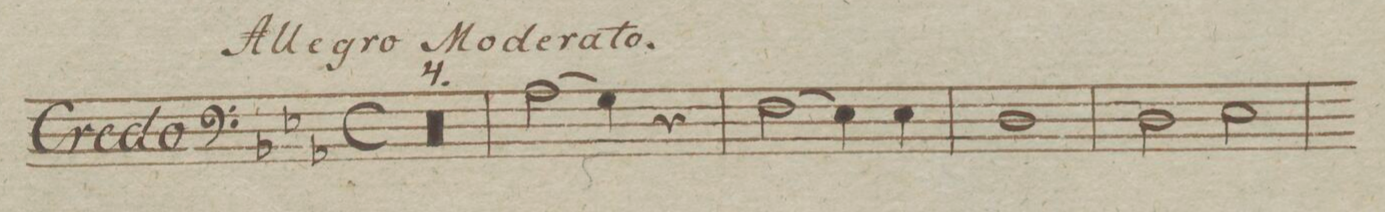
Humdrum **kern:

**kern
*I"Trombono.
*clefF4
*k[b-e-a-]
*met(c)
*M4/4
00r
=2
=3
=4
=5
(2A-\
*4\right
4G\)
4r
=6
(2F\
4E-\)
4E-\
=7
1D
=8
2D\
2E-\
=9
*-
